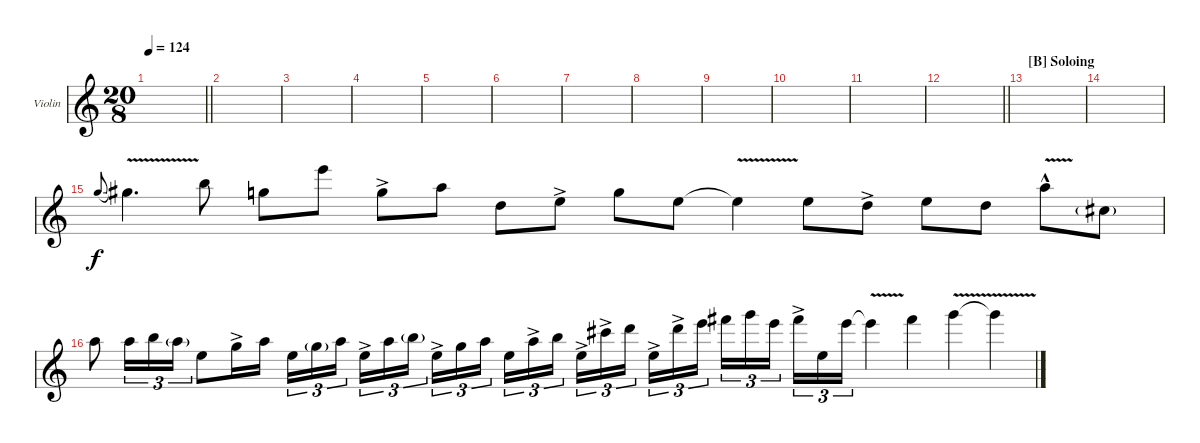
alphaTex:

\bracketExtendMode groupsimilarinstruments
\firstSystemTrackNameOrientation horizontal
\otherSystemsTrackNameOrientation horizontal
\track ("Violin (lead)" "Violin") {instrument violin}
\staff {score}
\tuning (E5 A4 D4 G3)
\ts (20 8)
\tempo 124
\clef g2
\scale
0.333333
\barLineRight lightlight
\ks c
|
\scale
0.333333 |
\scale
0.333333 |
\scale
0.333333 |
\scale
0.333333 |
\scale
0.333333 |
\scale
0.333333 |
\scale
0.333333 |
\scale
0.333333 |
\scale
0.333333 |
\scale
0.333333 |
\scale
0.333333
\barLineRight lightlight
|
\section ("B" "Soloing ")
\scale
0.333333 |
\scale
0.333333 |
\scale
0.333333 10.2{sl}.8{gr onbeat} 11.2{v}.4{d} 14.2.8 10.2.8 12.1.8 10.2{ac}.8 12.2.8 5.2.8 7.2{ac}.8 10.2.8 7.2.8 7.2{v t}.4 7.2.8 5.2{ac}.8 7.2.8 5.2.8 5.1{v hac}.8 4.2{g}.8 |
\scale
0.333333 5.1.8 5.1.16{tu (3 2)} 7.1.16{tu (3 2)} 5.1{g}.16{tu (3 2)} 0.1.8 3.1{ac}.16 5.1.16 0.1.16{tu (3 2)} 3.1{g}.16{tu (3 2)} 5.1.16{tu (3 2)} 0.1{ac}.16{tu (3 2)} 5.1.16{tu (3 2)} 7.1{g}.16{tu (3 2)} 0.1{ac}.16{tu (3 2)} 3.1.16{tu (3 2)} 5.1.16{tu (3 2)} 0.1.16{tu (3 2)} 5.1{ac}.16{tu (3 2)} 7.1.16{tu (3 2)} 0.1{ac}.16{tu (3 2)} 9.1{ac}.16{tu (3 2)} 10.1.16{tu (3 2)} 0.1{ac}.16{tu (3 2)} 10.1{ac}.16{tu (3 2)} 12.1.16{tu (3 2)} 14.1.16{tu (3 2)} 15.1.16{tu (3 2)} 12.1.16{tu (3 2)} 14.1{ac}.16{tu (3 2)} 0.1.16{tu (3 2)} 12.1.16{tu (3 2)} 12.1{v t}.4 14.1.4 15.1{v}.4 15.1{t}.4
